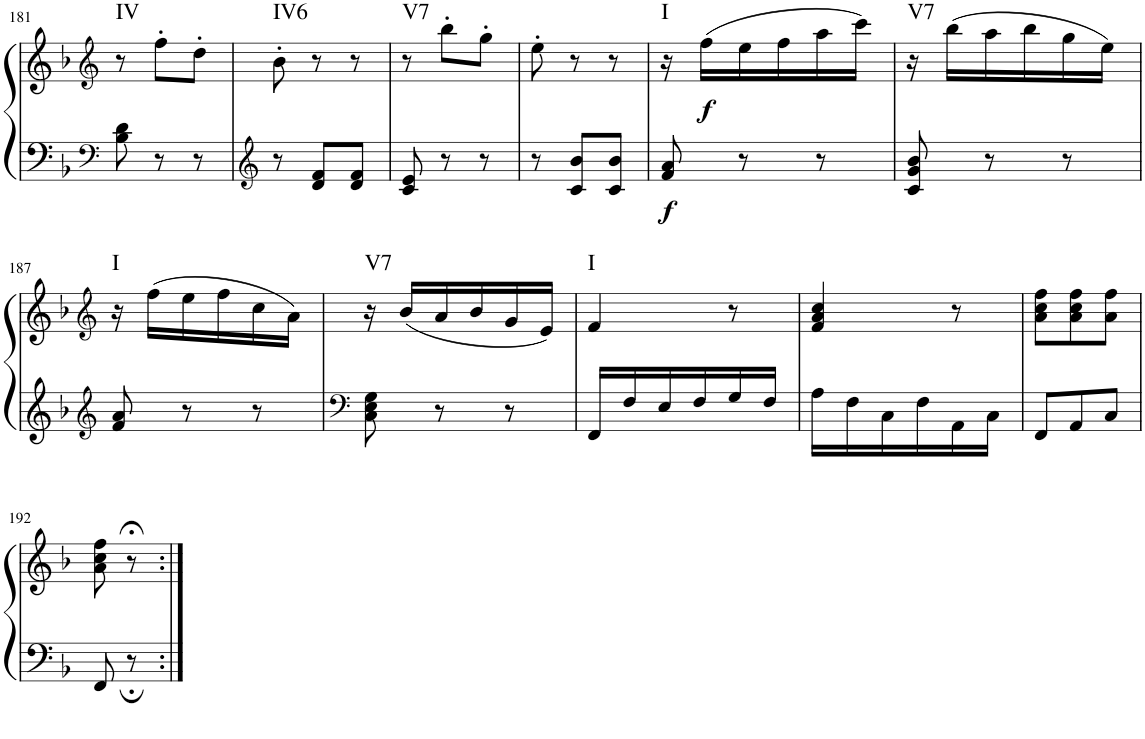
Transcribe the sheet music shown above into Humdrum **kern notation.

**kern	**kern	**dynam	**harte
*part1	*part1	*part1	*part1
*staff2	*staff1	*staff1/2	*
*I"Klavier linke Hand	*	*	*
!!LO:PB:g=z
*clefF4	*clefG2	*	*
*k[b-]	*k[b-]	*	*
*M3/8	*M3/8	*	*
=181	=181	=181	=181
!	!	!	!LO:H:kt=IV
8B-\ 8d\	8r	.	N
8r	8ff'\L	.	.
8r	8dd'\J	.	.
=182	=182	=182	=182
*clefG2	*	*	*
!	!	!	!LO:H:kt=IV6
8r	8b-'\	.	N
8d/ 8f/L	8r	.	.
8d/ 8f/J	8r	.	.
=183	=183	=183	=183
!	!	!	!LO:H:kt=V7
8c/ 8e/	8r	.	N
8r	8bb-'\L	.	.
8r	8gg'\J	.	.
=184	=184	=184	=184
8r	8ee'\	.	.
8c/ 8b-/L	8r	.	.
8c/ 8b-/J	8r	.	.
=185	=185	=185	=185
!	!	!LO:DY:b=2	!LO:H:kt=I
8f/ 8a/	16r	f	N
!	!	!LO:DY:b	!
.	(16ff\LL	f	.
8r	16ee\	.	.
.	16ff\	.	.
8r	16aa\	.	.
.	16ccc\JJ)	.	.
=186	=186	=186	=186
!	!	!	!LO:H:kt=V7
8c/ 8g/ 8b-/	16r	.	N
.	(16bb-\LL	.	.
8r	16aa\	.	.
.	16bb-\	.	.
8r	16gg\	.	.
.	16ee\JJ)	.	.
!!LO:LB:g=z
=187	=187	=187	=187
*clefG2	*clefG2	*	*
!	!	!	!LO:H:kt=I
8f/ 8a/	16r	.	N
.	(16ff\LL	.	.
8r	16ee\	.	.
.	16ff\	.	.
8r	16cc\	.	.
.	16a\JJ)	.	.
=188	=188	=188	=188
*clefF4	*	*	*
!	!	!	!LO:H:kt=V7
8C\ 8E\ 8G\	16r	.	N
.	(16b-/LL	.	.
8r	16a/	.	.
.	16b-/	.	.
8r	16g/	.	.
.	16e/JJ)	.	.
=189	=189	=189	=189
!	!	!	!LO:H:kt=I
16FF/LL	4f/	.	N
16F/	.	.	.
16E/	.	.	.
16F/	.	.	.
16G/	8r	.	.
16F/JJ	.	.	.
=190	=190	=190	=190
16A\LL	4f/ 4a/ 4cc/	.	.
16F\	.	.	.
16C\	.	.	.
16F\	.	.	.
16AA\	8r	.	.
16C\JJ	.	.	.
=191	=191	=191	=191
8FF/L	8a\ 8cc\ 8ff\L	.	.
8AA/	8a\ 8cc\ 8ff\	.	.
8C/J	8a\ 8ff\J	.	.
!!LO:LB:g=z
=192	=192	=192	=192
8FF/	8a\ 8cc\ 8ff\	.	.
8r;	8r;<	.	.
=:|!	=:|!	=:|!	=:|!
*-	*-	*-	*-
